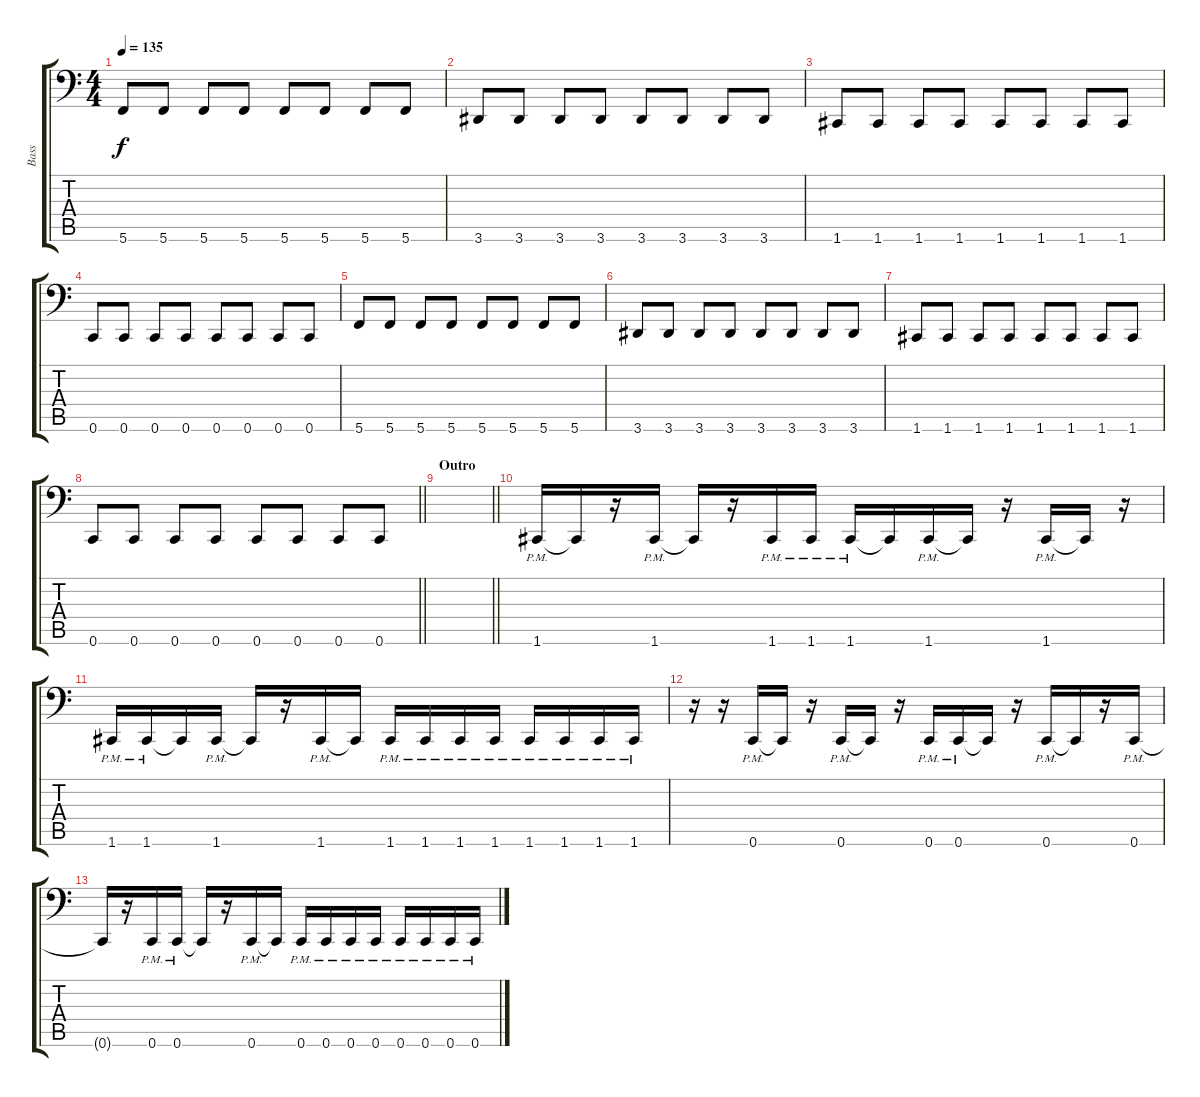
\track ("Bass" "Bass") {instrument electricbasspick}
\staff {score tabs}
\tuning (D3 A2 F2 C2 G1 C1) {hide}
\ts (4 4)
\tempo 135
\clef f4
\ks c
5.6.8{dy f} 5.6.8 5.6.8 5.6.8 5.6.8 5.6.8 5.6.8 5.6.8 |
3.6.8 3.6.8 3.6.8 3.6.8 3.6.8 3.6.8 3.6.8 3.6.8 |
1.6.8 1.6.8 1.6.8 1.6.8 1.6.8 1.6.8 1.6.8 1.6.8 |
0.6.8 0.6.8 0.6.8 0.6.8 0.6.8 0.6.8 0.6.8 0.6.8 |
5.6.8 5.6.8 5.6.8 5.6.8 5.6.8 5.6.8 5.6.8 5.6.8 |
3.6.8 3.6.8 3.6.8 3.6.8 3.6.8 3.6.8 3.6.8 3.6.8 |
1.6.8 1.6.8 1.6.8 1.6.8 1.6.8 1.6.8 1.6.8 1.6.8 |
\barLineRight lightlight
0.6.8 0.6.8 0.6.8 0.6.8 0.6.8 0.6.8 0.6.8 0.6.8 |
\section ("" "Outro")
\barLineRight lightlight
|
1.6{pm}.16{volume 0} 1.6{t}.16 r.16 1.6{pm}.16 1.6{t}.16 r.16 1.6{pm}.16 1.6{pm}.16 1.6{pm}.16 1.6{t}.16 1.6{pm}.16 1.6{t}.16 r.16 1.6{pm}.16 1.6{t}.16 r.16 |
1.6{pm}.16 1.6{pm}.16 1.6{t}.16 1.6{pm}.16 1.6{t}.16 r.16 1.6{pm}.16 1.6{t}.16 1.6{pm}.16 1.6{pm}.16 1.6{pm}.16 1.6{pm}.16 1.6{pm}.16 1.6{pm}.16 1.6{pm}.16 1.6{pm}.16 |
r.16 r.16 0.6{pm}.16 0.6{t}.16 r.16 0.6{pm}.16 0.6{t}.16 r.16 0.6{pm}.16 0.6{pm}.16 0.6{t}.16 r.16 0.6{pm}.16 0.6{t}.16 r.16 0.6{pm}.16 |
0.6{t}.16 r.16 0.6{pm}.16 0.6{pm}.16 0.6{t}.16 r.16 0.6{pm}.16 0.6{t}.16 0.6{pm}.16 0.6{pm}.16 0.6{pm}.16 0.6{pm}.16 0.6{pm}.16 0.6{pm}.16 0.6{pm}.16 0.6{pm}.16
